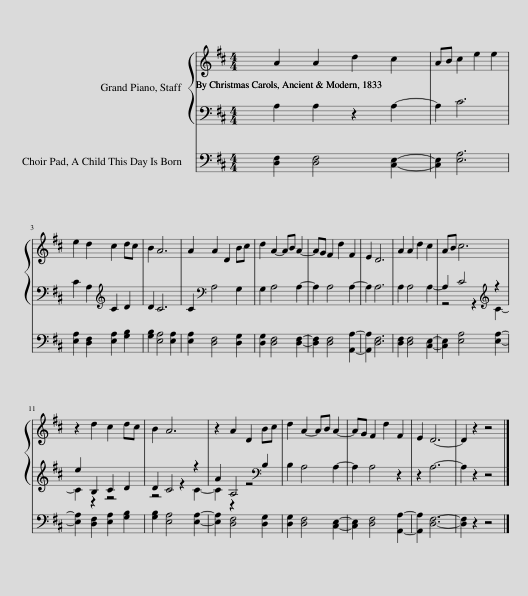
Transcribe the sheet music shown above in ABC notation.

X:1
%%score { 1 | ( 2 3 ) } 4
L:1/8
M:4/4
I:linebreak $
K:D
V:1 treble
V:2 bass
V:3 bass
V:4 bass
V:1
 A2 A2 d2 c2 | AB c2 e2 e2 |$ e2 d2 c2 dc | B2 A6 | A2 A2 D2 Bc | %5
 d2 A2- AB A2- | AG F2 d2 F2 | E2 D6 | A2 A2 d2 c2 | AB c6 |$ %10
 z2 d2 c2 dc | B2 A6 | z2 A2 D2 Bc | d2 A2- AB A2- | AG F2 d2 F2 | %15
 E2 D6- | D2 z2 z4 |] %17
V:2
 A,2 A,2 z2 A,2- | A,2 C6 |$ C2 A,2[K:treble] C2 D2 | D2 C6 | C2[K:bass] A,4 G,2 | %5
 G,2 A,4 A,2- | A,2 A,4 A,2- | A,2 A,6 | A,2 A,4 A,2- | A,2 C4[K:treble] z2 |$ %10
 e2 B,2 C2 D2 | D2 C4 z2 | A2 A,4[K:bass] B,2 | B,2 A,4 A,2- | A,2 A,4 z2 | %15
 z2 A,6- | A,2 z2 z4 |] %17
V:3
 x8 | x8 |$ x4[K:treble] x4 | x8 | x2[K:bass] x6 | %5
 x8 | x8 | x8 | x8 | z4 z2[K:treble] C2- |$ %10
 C2 z2 z4 | z4 z2 C2- | C2 z2 z4[K:bass] | x8 | x8 | %15
 x8 | x8 |] %17
V:4
 [D,F,]2 [D,F,]4 [C,E,]2- | [C,E,]2 [E,A,]6 |$ [E,A,]2 [D,F,]2 [E,A,]2 [G,B,]2 | [G,B,]2 [E,A,]4 [E,A,]2 | [E,A,]2 [D,F,]4 [D,G,]2 | %5
 [D,G,]2 [D,F,]4 [D,F,]2- | [D,F,]2 [D,F,]4 [A,,A,]2- | [A,,A,]2 [D,F,]6 | [D,F,]2 [D,F,]4 [C,E,]2- | [C,E,]2 [E,A,]4 [E,A,]2- |$ %10
 [E,A,]2 [D,F,]2 [E,A,]2 [G,B,]2 | [G,B,]2 [E,A,]4 [E,A,]2- | [E,A,]2 [D,F,]4 [D,G,]2 | [D,G,]2 [D,F,]4 [C,E,]2- | [C,E,]2 [D,F,]4 [A,,A,]2- | %15
 [A,,A,]2 [D,F,]6- | [D,F,]2 z2 z4 |] %17
